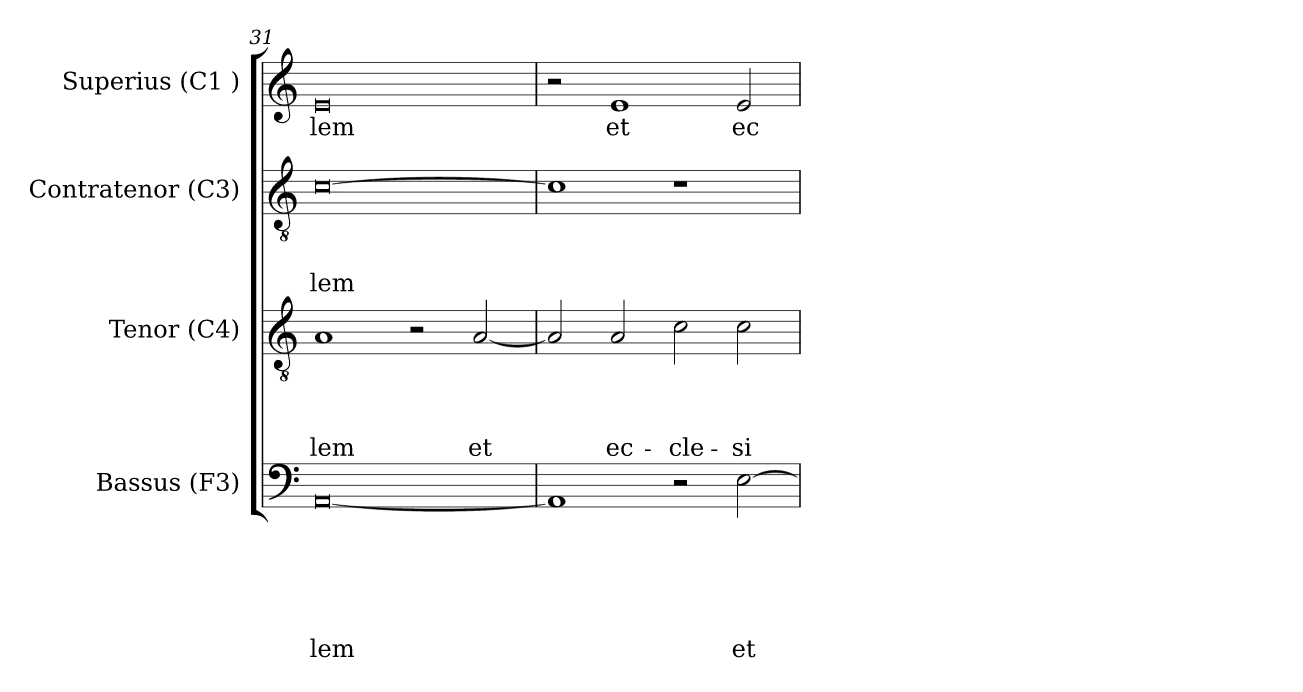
**kern	**text	**text	**text	**text	**text	**text	**kern	**text	**text	**text	**text	**kern	**text	**text	**text	**kern	**text
*part4	*part4	*part4	*part4	*part4	*part4	*part4	*part3	*part3	*part3	*part3	*part3	*part2	*part2	*part2	*part2	*part1	*part1
*staff4	*staff4	*staff4	*staff4	*staff4	*staff4	*staff4	*staff3	*staff3	*staff3	*staff3	*staff3	*staff2	*staff2	*staff2	*staff2	*staff1	*staff1
*I"Bassus (F3)	*	*	*	*	*	*	*I"Tenor (C4)	*	*	*	*	*I"Contratenor (C3)	*	*	*	*I"Superius (C1 )	*
*I'Bass.	*	*	*	*	*	*	*I'T.	*	*	*	*	*I'C.	*	*	*	*I'S.	*
!!LO:LB:g=z
*clefF4	*	*	*	*	*	*	*clefGv2	*	*	*	*	*clefGv2	*	*	*	*clefG2	*
*k[]	*	*	*	*	*	*	*k[]	*	*	*	*	*k[]	*	*	*	*k[]	*
*C:	*	*	*	*	*	*	*C:	*	*	*	*	*C:	*	*	*	*C:	*
=31	=31	=31	=31	=31	=31	=31	=31	=31	=31	=31	=31	=31	=31	=31	=31	=31	=31
!	!	!	!	!	!	!LO:LY:b	!	!	!	!	!LO:LY:b	!	!	!	!LO:LY:b	!	!LO:LY:b
[<0AA	.	.	.	.	.	-lem	1A	.	.	.	-lem	[>0c	.	.	-lem	0e	-lem
.	.	.	.	.	.	.	2r	.	.	.	.	.	.	.	.	.	.
!	!	!	!	!	!	!	!	!	!	!	!LO:LY:b	!	!	!	!	!	!
.	.	.	.	.	.	.	[<2A/	.	.	.	et	.	.	.	.	.	.
=32	=32	=32	=32	=32	=32	=32	=32	=32	=32	=32	=32	=32	=32	=32	=32	=32	=32
1AA]	.	.	.	.	.	.	2A/]	.	.	.	.	1c]	.	.	.	2r	.
!	!	!	!	!	!	!	!	!	!	!	!LO:LY:b	!	!	!	!	!	!LO:LY:b
.	.	.	.	.	.	.	2A/	.	.	.	ec-	.	.	.	.	1e	et
!	!	!	!	!	!	!	!	!	!	!	!LO:LY:b	!	!	!	!	!	!
2r	.	.	.	.	.	.	2c\	.	.	.	-cle-	1r	.	.	.	.	.
!	!	!	!	!	!	!LO:LY:b	!	!	!	!	!LO:LY:b	!	!	!	!	!	!LO:LY:b
[>2E\	.	.	.	.	.	et	2c\	.	.	.	-si-	.	.	.	.	2e/	ec-
=	=	=	=	=	=	=	=	=	=	=	=	=	=	=	=	=	=
*-	*-	*-	*-	*-	*-	*-	*-	*-	*-	*-	*-	*-	*-	*-	*-	*-	*-
